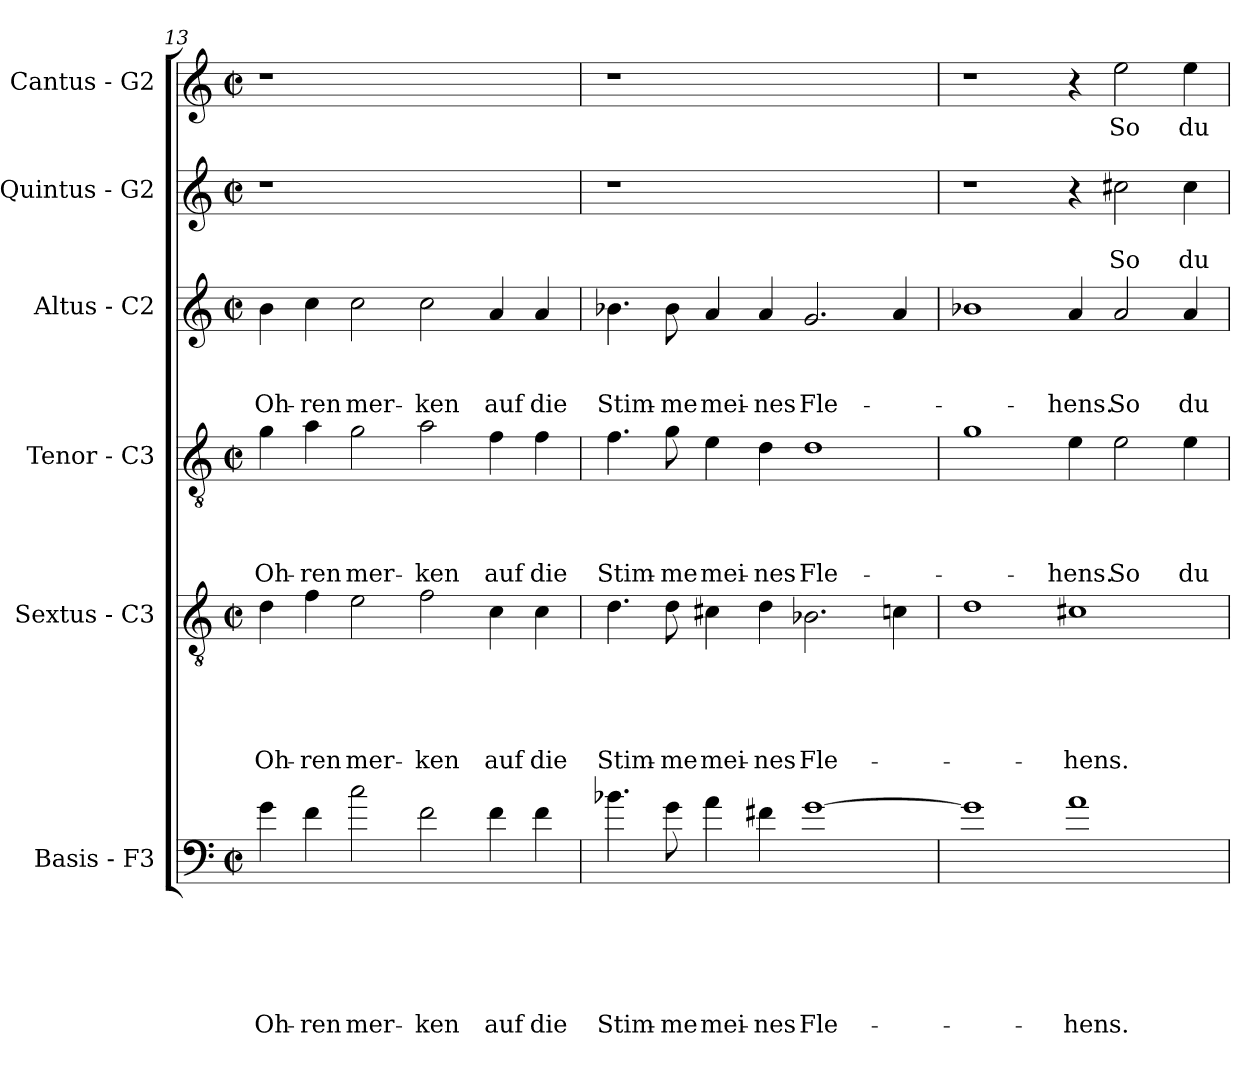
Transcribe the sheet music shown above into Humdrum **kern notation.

**kern	**text	**text	**text	**text	**text	**text	**kern	**text	**text	**text	**text	**text	**kern	**text	**text	**text	**text	**kern	**text	**text	**text	**kern	**text	**text	**kern	**text
*part6	*part6	*part6	*part6	*part6	*part6	*part6	*part5	*part5	*part5	*part5	*part5	*part5	*part4	*part4	*part4	*part4	*part4	*part3	*part3	*part3	*part3	*part2	*part2	*part2	*part1	*part1
*staff6	*staff6	*staff6	*staff6	*staff6	*staff6	*staff6	*staff5	*staff5	*staff5	*staff5	*staff5	*staff5	*staff4	*staff4	*staff4	*staff4	*staff4	*staff3	*staff3	*staff3	*staff3	*staff2	*staff2	*staff2	*staff1	*staff1
*I"Basis - F3	*	*	*	*	*	*	*I"Sextus - C3	*	*	*	*	*	*I"Tenor - C3	*	*	*	*	*I"Altus - C2	*	*	*	*I"Quintus - G2	*	*	*I"Cantus - G2	*
*clefF4	*	*	*	*	*	*	*clefGv2	*	*	*	*	*	*clefGv2	*	*	*	*	*clefG2	*	*	*	*clefG2	*	*	*clefG2	*
*ITrd8c14	*	*	*	*	*	*	*	*	*	*	*	*	*	*	*	*	*	*	*	*	*	*	*	*	*	*
*k[]	*	*	*	*	*	*	*k[]	*	*	*	*	*	*k[]	*	*	*	*	*k[]	*	*	*	*k[]	*	*	*k[]	*
*C:	*	*	*	*	*	*	*C:	*	*	*	*	*	*C:	*	*	*	*	*C:	*	*	*	*C:	*	*	*C:	*
*M2/2	*	*	*	*	*	*	*M2/2	*	*	*	*	*	*M2/2	*	*	*	*	*M2/2	*	*	*	*M2/2	*	*	*M2/2	*
*met(c|)	*	*	*	*	*	*	*met(c|)	*	*	*	*	*	*met(c|)	*	*	*	*	*met(c|)	*	*	*	*met(c|)	*	*	*met(c|)	*
=13	=13	=13	=13	=13	=13	=13	=13	=13	=13	=13	=13	=13	=13	=13	=13	=13	=13	=13	=13	=13	=13	=13	=13	=13	=13	=13
!	!	!	!	!	!	!LO:LY:b	!	!	!	!	!	!LO:LY:b	!	!	!	!	!LO:LY:b	!	!	!	!LO:LY:b	!	!	!	!	!
4G\	.	.	.	.	.	Oh-	4d\	.	.	.	.	Oh-	4g\	.	.	.	Oh-	4b\	.	.	Oh-	1r	.	.	1r	.
!	!	!	!	!	!	!LO:LY:b	!	!	!	!	!	!LO:LY:b	!	!	!	!	!LO:LY:b	!	!	!	!LO:LY:b	!	!	!	!	!
4F\	.	.	.	.	.	-ren	4f\	.	.	.	.	-ren	4a\	.	.	.	-ren	4cc\	.	.	-ren	.	.	.	.	.
!	!	!	!	!	!	!LO:LY:b	!	!	!	!	!	!LO:LY:b	!	!	!	!	!LO:LY:b	!	!	!	!LO:LY:b	!	!	!	!	!
2c\	.	.	.	.	.	mer-	2e\	.	.	.	.	mer-	2g\	.	.	.	mer-	2cc\	.	.	mer-	.	.	.	.	.
!	!	!	!	!	!	!LO:LY:b	!	!	!	!	!	!LO:LY:b	!	!	!	!	!LO:LY:b	!	!	!	!LO:LY:b	!	!	!	!	!
2F\	.	.	.	.	.	-ken	2f\	.	.	.	.	-ken	2a\	.	.	.	-ken	2cc\	.	.	-ken	1ryy	.	.	1ryy	.
!	!	!	!	!	!	!LO:LY:b	!	!	!	!	!	!LO:LY:b	!	!	!	!	!LO:LY:b	!	!	!	!LO:LY:b	!	!	!	!	!
4F\	.	.	.	.	.	auf	4c\	.	.	.	.	auf	4f\	.	.	.	auf	4a/	.	.	auf	.	.	.	.	.
!	!	!	!	!	!	!LO:LY:b	!	!	!	!	!	!LO:LY:b	!	!	!	!	!LO:LY:b	!	!	!	!LO:LY:b	!	!	!	!	!
4F\	.	.	.	.	.	die	4c\	.	.	.	.	die	4f\	.	.	.	die	4a/	.	.	die	.	.	.	.	.
=14	=14	=14	=14	=14	=14	=14	=14	=14	=14	=14	=14	=14	=14	=14	=14	=14	=14	=14	=14	=14	=14	=14	=14	=14	=14	=14
!	!	!	!	!	!	!LO:LY:b	!	!	!	!	!	!LO:LY:b	!	!	!	!	!LO:LY:b	!	!	!	!LO:LY:b	!	!	!	!	!
4.B-X\	.	.	.	.	.	Stim-	4.d\	.	.	.	.	Stim-	4.f\	.	.	.	Stim-	4.b-X\	.	.	Stim-	1r	.	.	1r	.
!	!	!	!	!	!	!LO:LY:b	!	!	!	!	!	!LO:LY:b	!	!	!	!	!LO:LY:b	!	!	!	!LO:LY:b	!	!	!	!	!
8G\	.	.	.	.	.	-me	8d\	.	.	.	.	-me	8g\	.	.	.	-me	8b-\	.	.	-me	.	.	.	.	.
!	!	!	!	!	!	!LO:LY:b	!	!	!	!	!	!LO:LY:b	!	!	!	!	!LO:LY:b	!	!	!	!LO:LY:b	!	!	!	!	!
4A\	.	.	.	.	.	mei-	4c#X\	.	.	.	.	mei-	4e\	.	.	.	mei-	4a/	.	.	mei-	.	.	.	.	.
!	!	!	!	!	!	!LO:LY:b	!	!	!	!	!	!LO:LY:b	!	!	!	!	!LO:LY:b	!	!	!	!LO:LY:b	!	!	!	!	!
4F#X\	.	.	.	.	.	-nes	4d\	.	.	.	.	-nes	4d\	.	.	.	-nes	4a/	.	.	-nes	.	.	.	.	.
!	!	!	!	!	!	!LO:LY:b	!	!	!	!	!	!LO:LY:b	!	!	!	!	!LO:LY:b	!	!	!	!LO:LY:b	!	!	!	!	!
[1G	.	.	.	.	.	Fle-	2.B-X\	.	.	.	.	Fle-	1d	.	.	.	Fle-	2.g/	.	.	Fle-	1ryy	.	.	1ryy	.
.	.	.	.	.	.	.	4cn\	.	.	.	.	.	.	.	.	.	.	4a/	.	.	.	.	.	.	.	.
!!LO:PB:g=z
=15	=15	=15	=15	=15	=15	=15	=15	=15	=15	=15	=15	=15	=15	=15	=15	=15	=15	=15	=15	=15	=15	=15	=15	=15	=15	=15
1G]	.	.	.	.	.	.	1d	.	.	.	.	.	1g	.	.	.	.	1b-X	.	.	.	1r	.	.	1r	.
!	!	!	!	!	!	!LO:LY:b	!	!	!	!	!	!LO:LY:b	!	!	!	!	!LO:LY:b	!	!	!	!LO:LY:b	!	!	!	!	!
1A	.	.	.	.	.	-hens.	1c#X	.	.	.	.	-hens.	4e\	.	.	.	-hens.	4a/	.	.	-hens.	4r	.	.	4r	.
!	!	!	!	!	!	!	!	!	!	!	!	!	!	!	!	!	!LO:LY:b	!	!	!	!LO:LY:b	!	!	!LO:LY:b	!	!LO:LY:b
.	.	.	.	.	.	.	.	.	.	.	.	.	2e\	.	.	.	So	2a/	.	.	So	2cc#X\	.	So	2ee\	So
!	!	!	!	!	!	!	!	!	!	!	!	!	!	!	!	!	!LO:LY:b	!	!	!	!LO:LY:b	!	!	!LO:LY:b	!	!LO:LY:b
.	.	.	.	.	.	.	.	.	.	.	.	.	4e\	.	.	.	du	4a/	.	.	du	4cc#\	.	du	4ee\	du
=	=	=	=	=	=	=	=	=	=	=	=	=	=	=	=	=	=	=	=	=	=	=	=	=	=	=
*-	*-	*-	*-	*-	*-	*-	*-	*-	*-	*-	*-	*-	*-	*-	*-	*-	*-	*-	*-	*-	*-	*-	*-	*-	*-	*-
